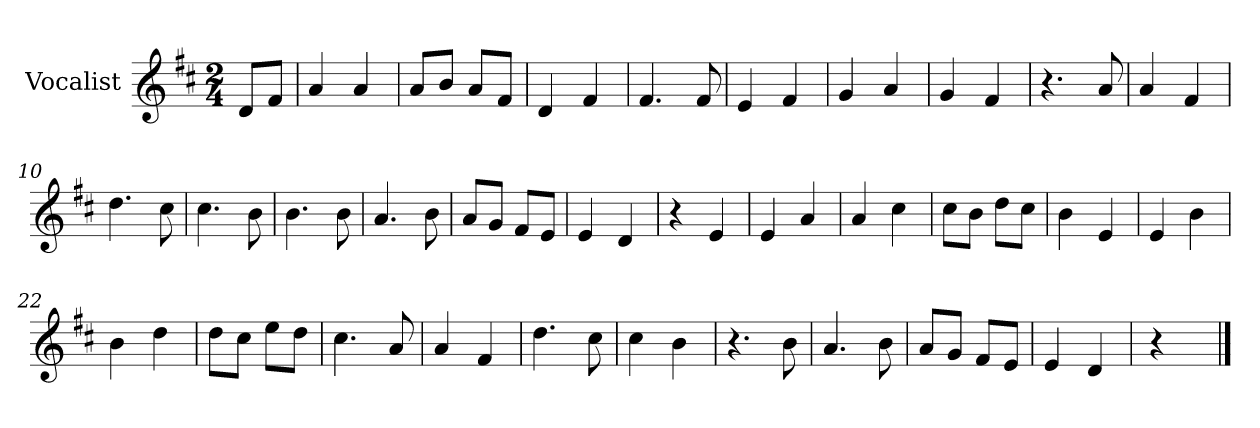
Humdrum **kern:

**kern
*part1
*staff1
*I"Vocalist
*k[f#c#]
*D:
*M2/4
=
8dL
8f#J
=1
4a
4a
=2
8aL
8bJ
8aL
8f#J
=3
4d
4f#
=4
4.f#
8f#
=5
4e
4f#
=6
4g
4a
=7
4g
4f#
=8
4.r
8a
=9
4a
4f#
=10
4.dd
8cc#
=11
4.cc#
8b
=12
4.b
8b
=13
4.a
8b
=14
8aL
8gJ
8f#L
8eJ
=15
4e
4d
=16
4r
4e
=17
4e
4a
=18
4a
4cc#
=19
8cc#L
8bJ
8ddL
8cc#J
=20
4b
4e
=21
4e
4b
=22
4b
4dd
=23
8ddL
8cc#J
8eeL
8ddJ
=24
4.cc#
8a
=25
4a
4f#
=26
4.dd
8cc#
=27
4cc#
4b
=28
4.r
8b
=29
4.a
8b
=30
8aL
8gJ
8f#L
8eJ
=31
4e
4d
=32
4r
==
*-
